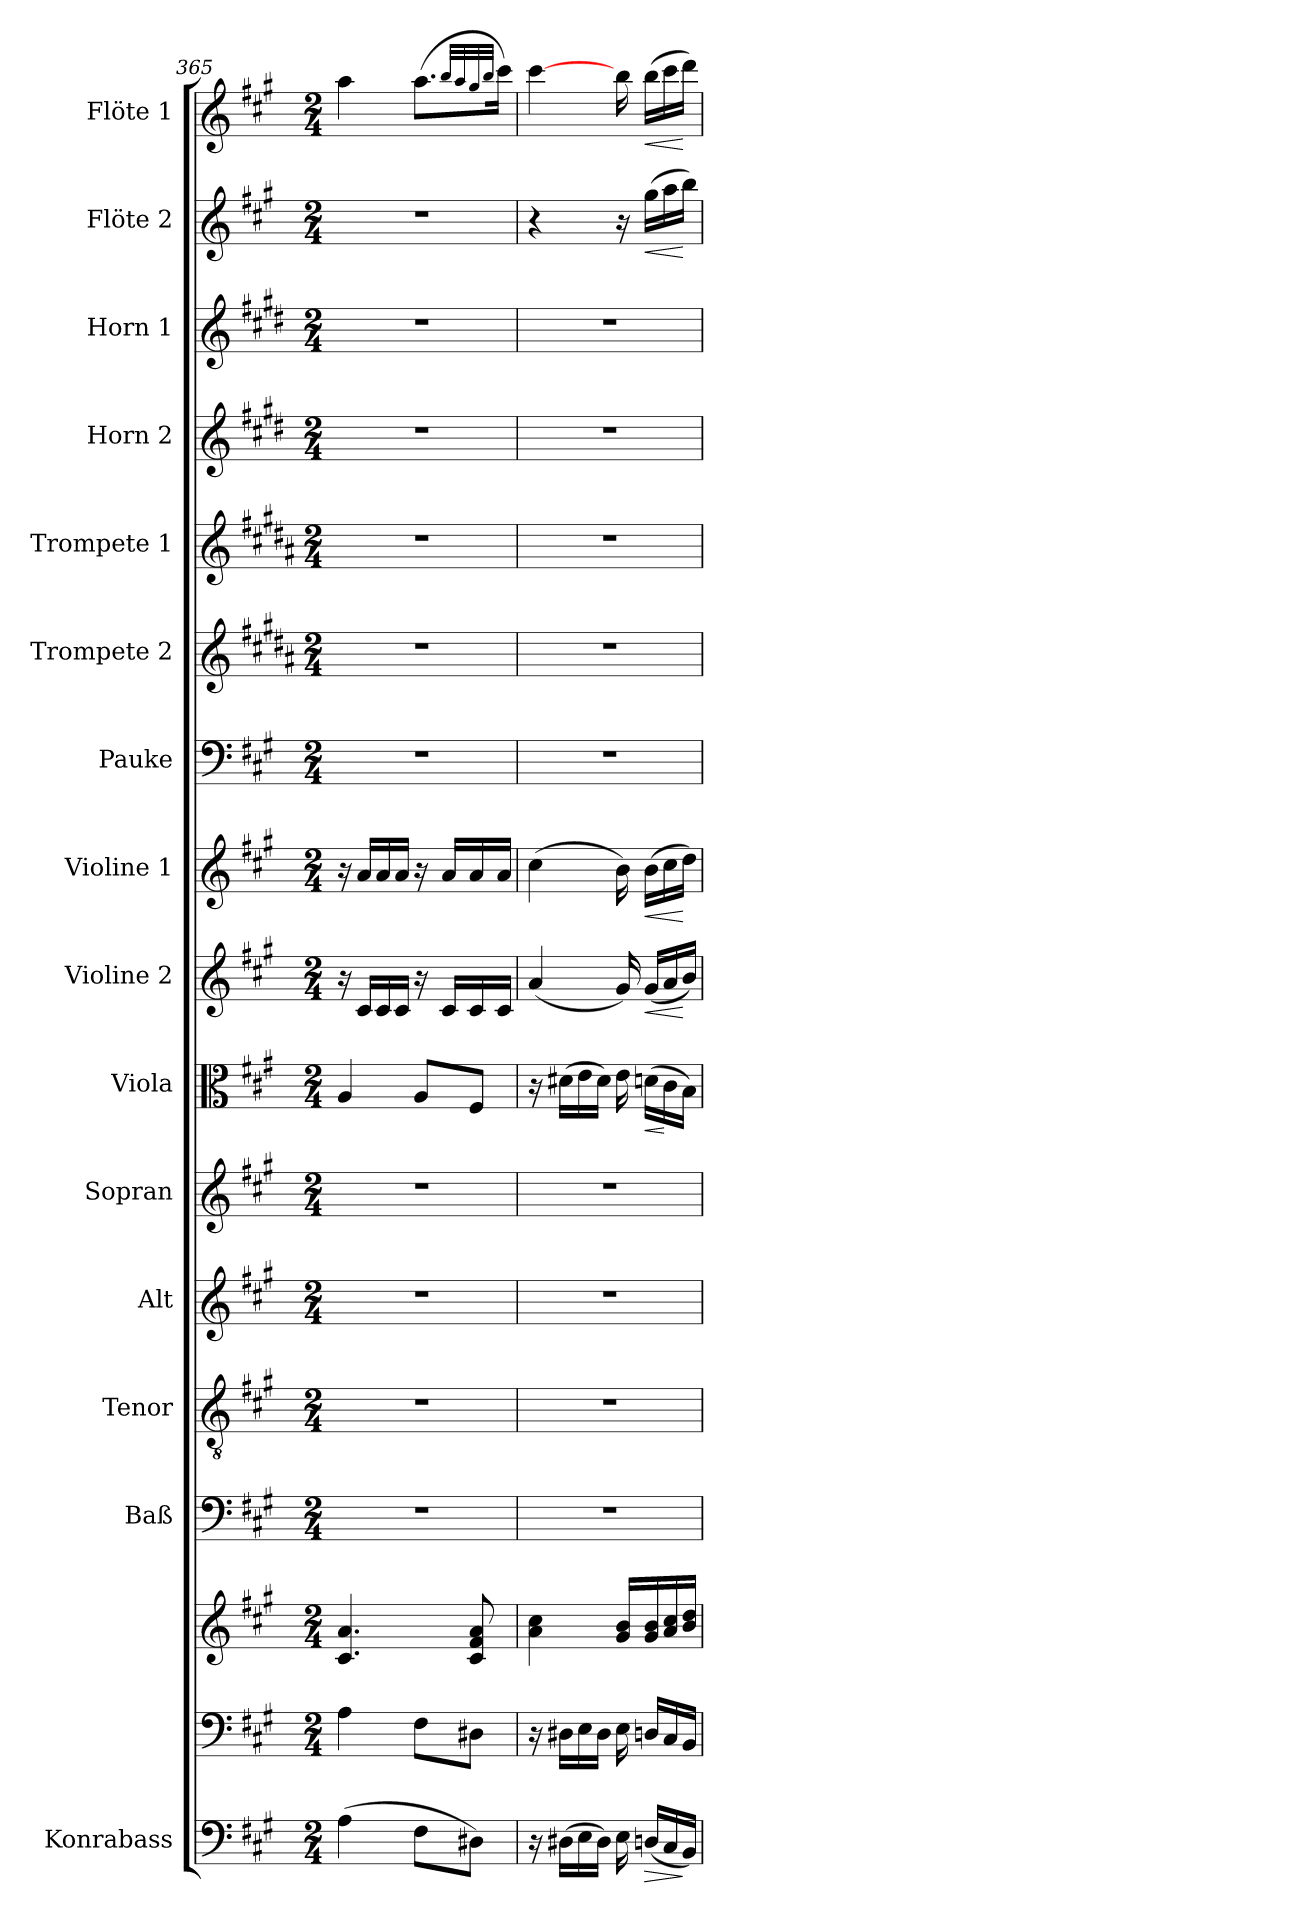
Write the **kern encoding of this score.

**kern	**dynam	**kern	**kern	**kern	**kern	**kern	**kern	**kern	**dynam	**kern	**dynam	**kern	**dynam	**kern	**kern	**kern	**kern	**kern	**kern	**dynam	**kern	**dynam
*part16	*part16	*part15	*part15	*part14	*part13	*part12	*part11	*part10	*part10	*part9	*part9	*part8	*part8	*part7	*part6	*part5	*part4	*part3	*part2	*part2	*part1	*part1
*staff17	*staff17	*staff16	*staff15	*staff14	*staff13	*staff12	*staff11	*staff10	*staff10	*staff9	*staff9	*staff8	*staff8	*staff7	*staff6	*staff5	*staff4	*staff3	*staff2	*staff2	*staff1	*staff1
*I"Konrabass	*	*	*	*I"Baß	*I"Tenor	*I"Alt	*I"Sopran	*I"Viola	*	*I"Violine 2	*	*I"Violine 1	*	*I"Pauke	*I"Trompete 2	*I"Trompete 1	*I"Horn 2	*I"Horn 1	*I"Flöte 2	*	*I"Flöte 1	*
*I'Kb.	*	*	*	*I'Baß	*I'Ten	*I'Alt	*I'Sop	*I'Vla.	*	*I'Vln. 2	*	*I'Vln. 1	*	*I'Pk.	*I'Trp. 2	*I'Trp. 1	*I'Hrn. 2	*I'Hrn. 1	*I'Fl. 2	*	*I'Fl. 1	*
*clefF4	*	*clefF4	*clefG2	*clefF4	*clefGv2	*clefG2	*clefG2	*clefC3	*	*clefG2	*	*clefG2	*	*clefF4	*clefG2	*clefG2	*clefG2	*clefG2	*clefG2	*	*clefG2	*
*ITrd7c12	*	*	*	*	*	*	*	*	*	*	*	*	*	*	*ITrd1c2	*ITrd1c2	*ITrd4c7	*ITrd4c7	*	*	*	*
*k[f#c#g#]	*	*k[f#c#g#]	*k[f#c#g#]	*k[f#c#g#]	*k[f#c#g#]	*k[f#c#g#]	*k[f#c#g#]	*k[f#c#g#]	*	*k[f#c#g#]	*	*k[f#c#g#]	*	*k[f#c#g#]	*k[f#c#g#]	*k[f#c#g#]	*k[f#c#g#]	*k[f#c#g#]	*k[f#c#g#]	*	*k[f#c#g#]	*
*A:	*	*A:	*A:	*A:	*A:	*A:	*A:	*A:	*	*A:	*	*A:	*	*A:	*A:	*A:	*A:	*A:	*A:	*	*A:	*
*M2/4	*	*M2/4	*M2/4	*M2/4	*M2/4	*M2/4	*M2/4	*M2/4	*	*M2/4	*	*M2/4	*	*M2/4	*M2/4	*M2/4	*M2/4	*M2/4	*M2/4	*	*M2/4	*
=365	=365	=365	=365	=365	=365	=365	=365	=365	=365	=365	=365	=365	=365	=365	=365	=365	=365	=365	=365	=365	=365	=365
(>4AA\	.	4A\	4.c#/ 4.a/	2r	2r	2r	2r	4A/	.	16r	.	16r	.	2r	2r	2r	2r	2r	2r	.	4aa\	.
.	.	.	.	.	.	.	.	.	.	16c#/LL	.	16a/LL	.	.	.	.	.	.	.	.	.	.
.	.	.	.	.	.	.	.	.	.	16c#/	.	16a/	.	.	.	.	.	.	.	.	.	.
.	.	.	.	.	.	.	.	.	.	16c#/JJ	.	16a/JJ	.	.	.	.	.	.	.	.	.	.
8FF#\L	.	8F#\L	.	.	.	.	.	8A/L	.	16r	.	16r	.	.	.	.	.	.	.	.	(>8.aa\L	.
.	.	.	.	.	.	.	.	.	.	16c#/LL	.	16a/LL	.	.	.	.	.	.	.	.	.	.
8DD#X\J)	.	8D#X\J	8c#/ 8f#/ 8a/	.	.	.	.	8F#/J	.	16c#/	.	16a/	.	.	.	.	.	.	.	.	.	.
.	.	.	.	.	.	.	.	.	.	.	.	.	.	.	.	.	.	.	.	.	32qbb/LLL	.
.	.	.	.	.	.	.	.	.	.	.	.	.	.	.	.	.	.	.	.	.	32qaa/	.
.	.	.	.	.	.	.	.	.	.	.	.	.	.	.	.	.	.	.	.	.	32qgg#/	.
.	.	.	.	.	.	.	.	.	.	.	.	.	.	.	.	.	.	.	.	.	32qbb/JJJ	.
.	.	.	.	.	.	.	.	.	.	16c#/JJ	.	16a/JJ	.	.	.	.	.	.	.	.	16ccc#\Jk)	.
=366	=366	=366	=366	=366	=366	=366	=366	=366	=366	=366	=366	=366	=366	=366	=366	=366	=366	=366	=366	=366	=366	=366
16r	.	16r	4a\ 4cc#\	2r	2r	2r	2r	16r	.	(<4a/	.	(>4cc#\	.	2r	2r	2r	2r	2r	4r	.	[4ccc#\	.
(>16DD#X\LL	.	16D#X\LL	.	.	.	.	.	(>16d#X\LL	.	.	.	.	.	.	.	.	.	.	.	.	.	.
16EE\	.	16E\	.	.	.	.	.	16e\	.	.	.	.	.	.	.	.	.	.	.	.	.	.
16DD#\JJ)	.	16D#\JJ	.	.	.	.	.	16d#\JJ)	.	.	.	.	.	.	.	.	.	.	.	.	.	.
16EE\	.	16E\	16g#/ 16b/LL	.	.	.	.	16e\	.	16g#/)	.	16b\)	.	.	.	.	.	.	16r	.	16bb\	.
!	!LO:HP:b	!	!	!	!	!	!	!	!LO:HP:b	!	!LO:HP:b	!	!LO:HP:b	!	!	!	!	!	!	!LO:HP:b	!	!LO:HP:b
(<16DDn/LL	>	16Dn/LL	16g#/ 16b/	.	.	.	.	(>16dn\LL	<	(<16g#/LL	<	(>16b\LL	<	.	.	.	.	.	(>16gg#\LL	<	(>16bb\LL	<
16CC#/	.	16C#/	16a/ 16cc#/	.	.	.	.	16c#\	[	16a/	.	16cc#\	.	.	.	.	.	.	16aa\	.	16ccc#\	.
16BBB/JJ)	]	16BB/JJ	16b/ 16dd/JJ	.	.	.	.	16B\JJ)	.	16b/JJ)	[	16dd\JJ)	[	.	.	.	.	.	16bb\JJ)	[	16ddd\JJ)	[
=	=	=	=	=	=	=	=	=	=	=	=	=	=	=	=	=	=	=	=	=	=	=
*-	*-	*-	*-	*-	*-	*-	*-	*-	*-	*-	*-	*-	*-	*-	*-	*-	*-	*-	*-	*-	*-	*-
